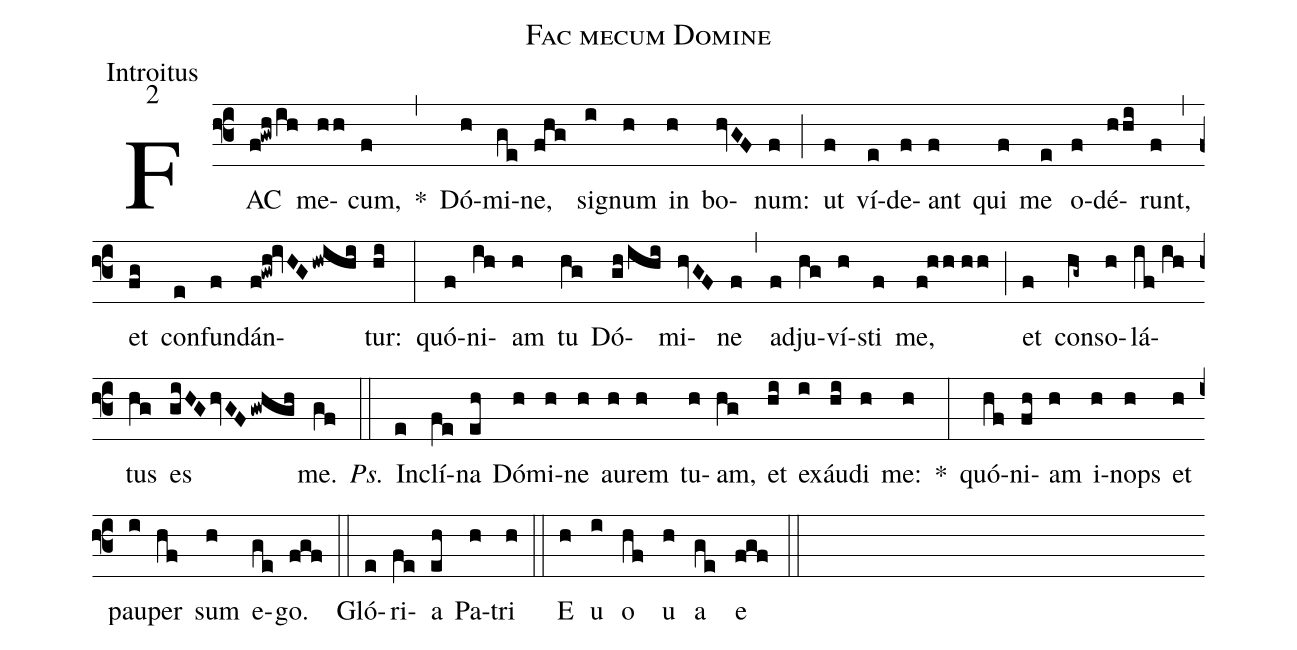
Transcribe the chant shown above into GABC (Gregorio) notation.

name:Fac mecum Domine;
office-part:Introitus;
mode:2;
%%
(f3) FAC(f!gwh/ih) me(hh)cum,(f) *(,) Dó(h)mi(ge)ne,(fhg) si(i)gnum(h) in(h) bo(hvGF)num:(f) (;) ut(f) ví(e)de(f)ant(f) qui(f) me(e) o(f)dé(hhi)runt,(f) (,) et(fg) con(e)fun(f)dán(f!gwh!ivHGhwihi)tur:(hi) (:) quó(f)ni(ih)am(h) tu(hg) Dó(gh/ihi)mi(hvGF)ne(f) (,) ad(f)ju(hg)ví(h)sti(f) me,(f!hh//hh) (;) et(f) con(hg~)so(h)lá(if//ih)tus(hg) es(giHGhvGFgwhgh) me.(gf) <i>Ps.</i>(::) Inc(e)lí(fe)na(eh) Dó(h)mi(h)ne(h) au(h)rem(h) tu(h)am,(hg) et(hi) ex(i)áu(hi)di(h) me:(h) *(:) quó(hf)ni(fh)am(h) i(h)nops(h) et(h) pau(i)per(hf) sum(h) e(ge)go.(fgf) (::) Gló(e)ri(fe)a(eh) Pa(h)tri(h) (::) E(h) u(i) o(hf) u(h) a(ge) e(fgf) (::)
